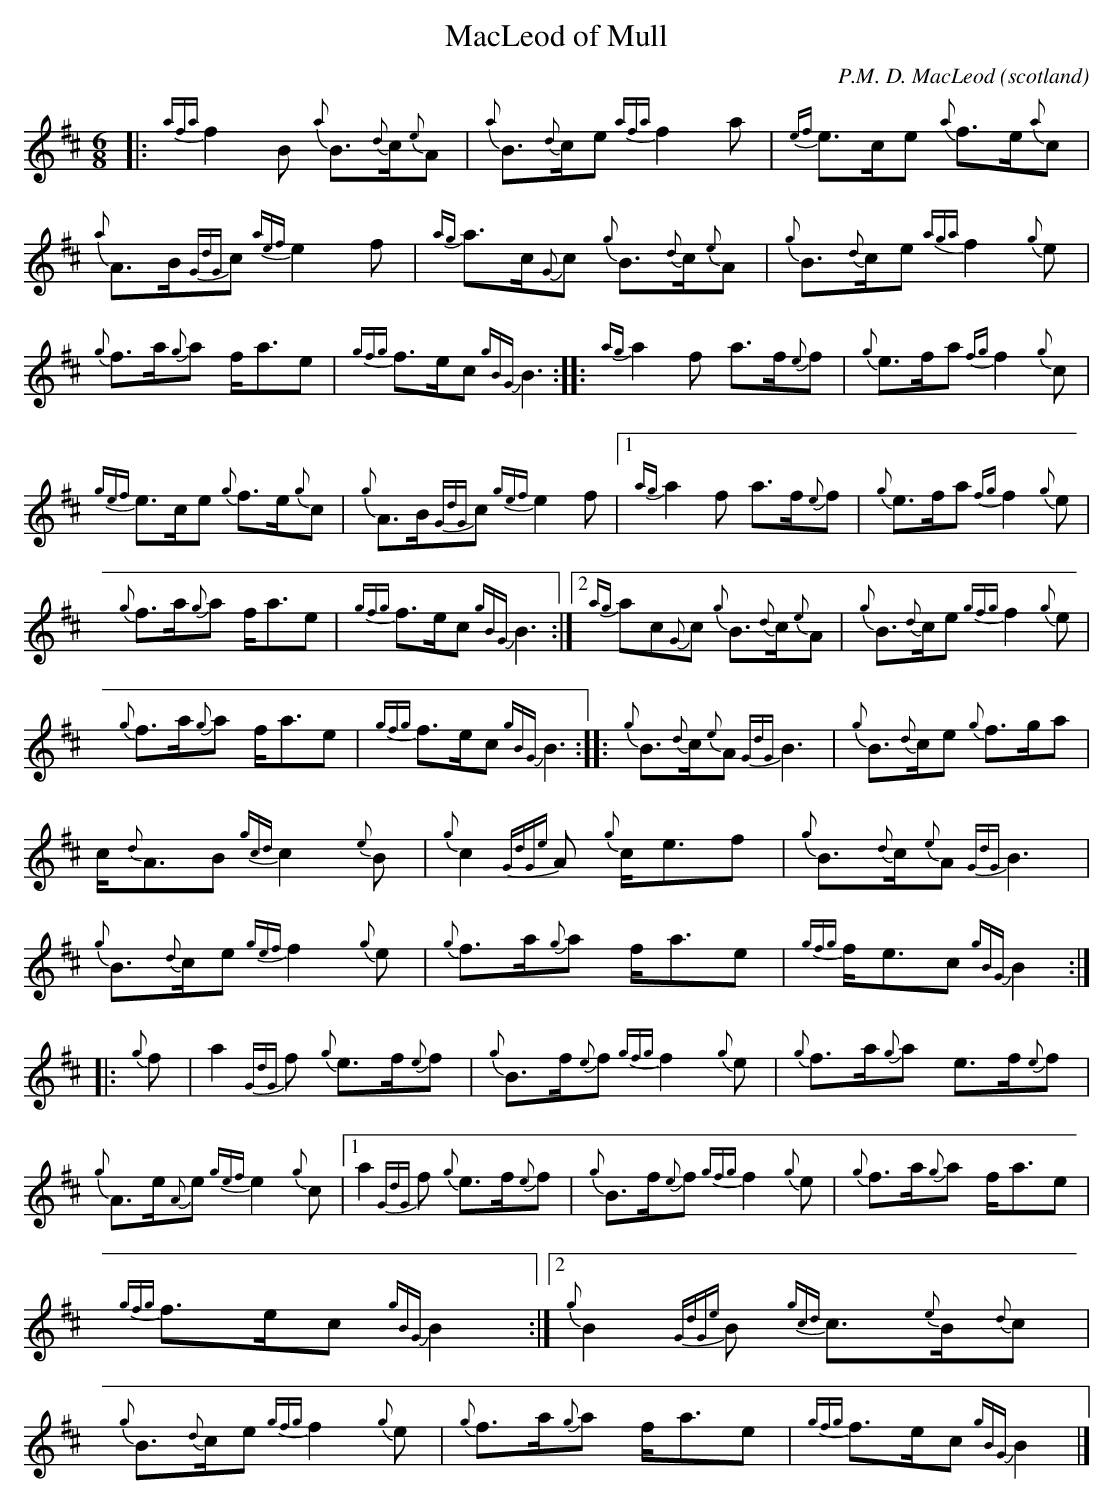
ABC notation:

X:1
T:MacLeod of Mull
O:scotland
M:6/8
C:P.M. D. MacLeod
K:Bm
|: {afa}f2B {a}B>{d}c{e}A|{a}B>{d}ce {afa}f2a| \
{ef}e>ce {a}f>e{a}c| {a}A>B{GdG}c {aef}e2f| \
{ag}a>c{G}c {g}B>{d}c{e}A| {g}B>{d}ce {aga}f2{g}e | \
{g}f>a{g}a f<ae| {gfg}f>ec {gBG}B3 ::\
{ag}a2f a>f{e}f| {g}e>fa {fg}f2{g}c |\
{gef}e>ce {g}f>e{g}c| {g}A>B{GdG}c {gef}e2f\
|1 {ag}a2f a>f{e}f| {g}e>fa {fg}f2{g}e| \
{g}f>a{g}a f<ae|{gfg}f>ec {gBG}B3\
:|2 {ag}ac{G}c {g}B>{d}c{e}A| {g}B>{d}ce {gfg}f2{g}e| \
{g}f>a{g}a f<ae| {gfg}f>ec {gBG}B3:|\
|: {g}B>{d}c{e}A {GdG}B3| {g}B>{d}ce {g}f>ga| \
c<{d}AB {gcd}c2{e}B| {g}c2{GdGe}A {g}c<ef| \
{g}B>{d}c{e}A {GdG}B3| {g}B>{d}ce {gef}f2{g}e| \
{g}f>a{g}a f<ae| {gfg}f<ec {gBG}B2 ::\
{g}f| \
a2{GdG}f {g}e>f{e}f| {g}B>f{e}f {gfg}f2{g}e| \
{g}f>a{g}a e>f{e}f| {g}A>e{A}e {gef}e2{g}c\
|1 a2{GdG}f {g}e>f{e}f| {g}B>f{e}f {gfg}f2{g}e| \
{g}f>a{g}a f<ae| {gfg}f>ec {gBG}B2\
:|2 {g}B2{GdGe}B {gcd}c>{e}B{d}c| \
{g}B>{d}ce {gfg}f2{g}e| {g}f>a{g}a f<ae| {gfg}f>ec {gBG}B2|]
